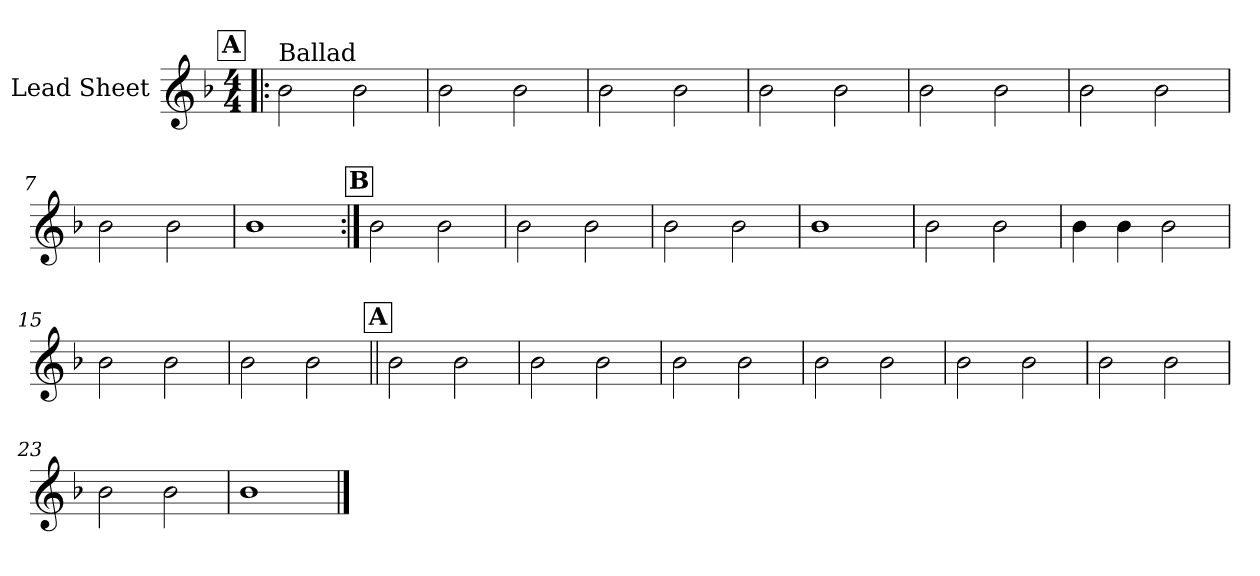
**kern
*part1
*staff1
*I"Lead Sheet
*clefG2
*k[b-]
*F:
*M4/4
!!LO:REH:place=s1:a:fs=14:t=A
=1!|:
!LO:TX:a:t=Ballad
2b-\
2b-\
=2
2b-\
2b-\
=3
2b-\
2b-\
=4
2b-\
2b-\
!!LO:LB:g=z
=5
2b-\
2b-\
=6
2b-\
2b-\
=7
2b-\
2b-\
=8
1b-
!!LO:LB:g=z
!!LO:REH:place=s1:a:fs=14:t=B
=9:|!
2b-\
2b-\
=10
2b-\
2b-\
=11
2b-\
2b-\
=12
1b-
!!LO:LB:g=z
=13
2b-\
2b-\
=14
4b-\
4b-\
2b-\
=15
2b-\
2b-\
=16
2b-\
2b-\
!!LO:LB:g=z
!!LO:REH:place=s1:a:fs=14:t=A
=17||
2b-\
2b-\
=18
2b-\
2b-\
=19
2b-\
2b-\
=20
2b-\
2b-\
!!LO:LB:g=z
=21
2b-\
2b-\
=22
2b-\
2b-\
=23
2b-\
2b-\
=24
1b-
==
*-
